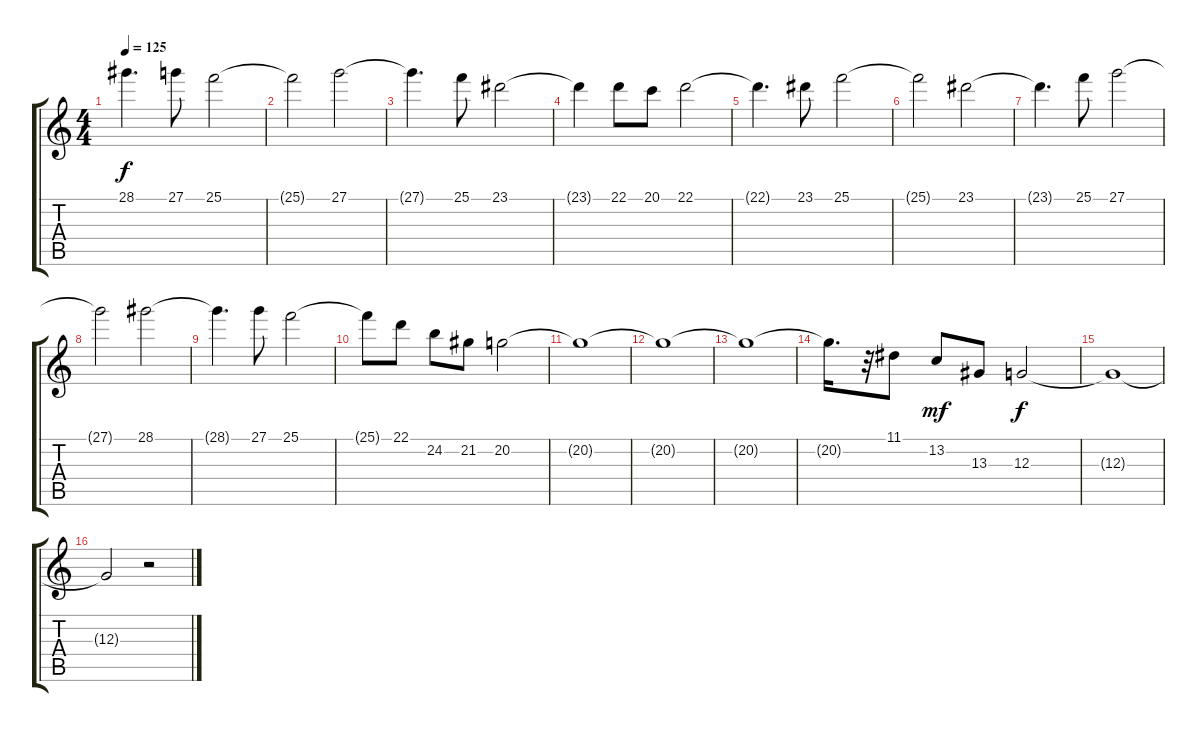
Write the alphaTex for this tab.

\track "" {instrument stringensemble1}
\staff {score tabs}
\tuning (E4 B3 G3 D3 A2 E2) {hide}
\ts (4 4)
\tempo 125
\clef g2
\ks c
28.1{t}.4{d dy f} 27.1.8 25.1.2 |
25.1{t}.2 27.1.2 |
27.1{t}.4{d} 25.1.8 23.1.2 |
23.1{t}.4 22.1.8 20.1.8 22.1.2 |
22.1{t}.4{d} 23.1.8 25.1.2 |
25.1{t}.2 23.1.2 |
23.1{t}.4{d} 25.1.8 27.1.2 |
27.1{t}.2 28.1.2 |
28.1{t}.4{d} 27.1.8 25.1.2 |
25.1{t}.8 22.1.8 24.2.8 21.2.8 20.2.2 |
20.2{t}.1 |
20.2{t}.1 |
20.2{t}.1 |
20.2{t}.16{d} r.32 11.1.8 13.2.8{dy mf} 13.3.8 12.3.2{dy f} |
12.3{t}.1 |
12.3{t}.2 r.2
